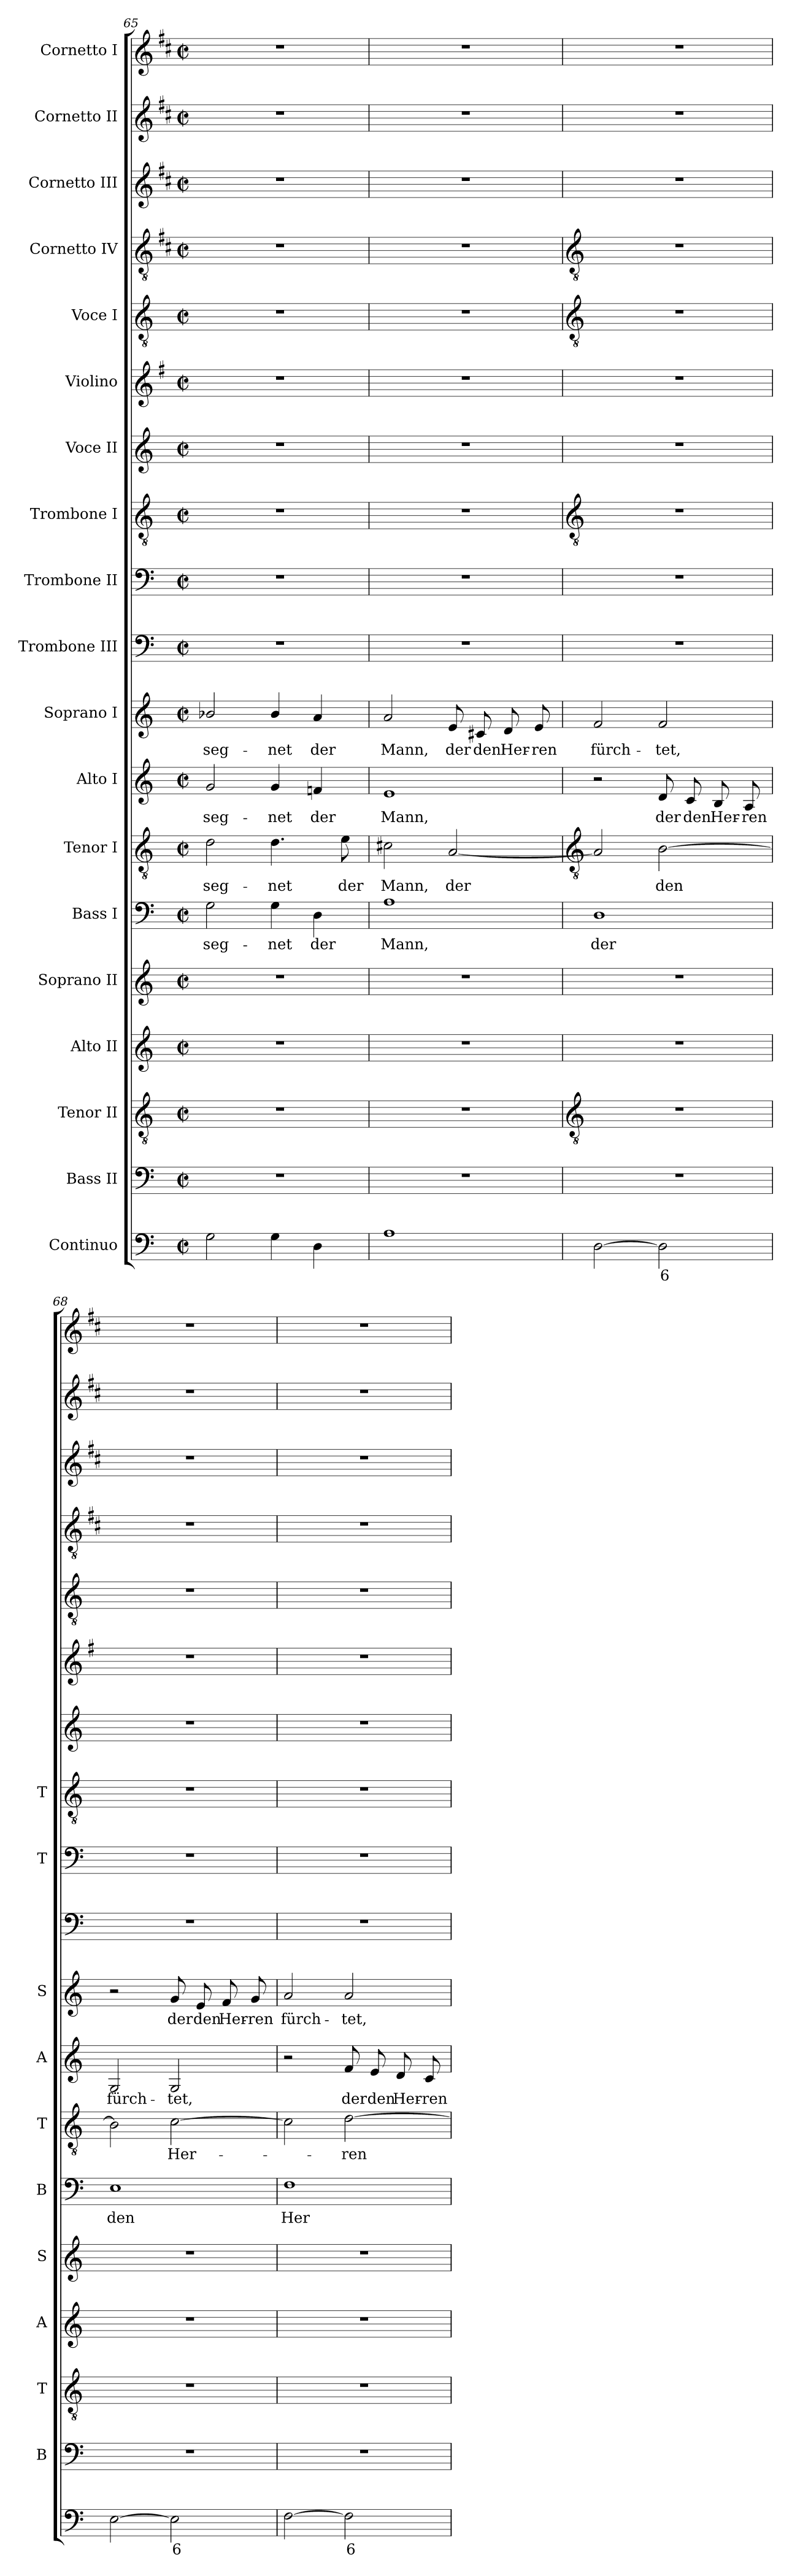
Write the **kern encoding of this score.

**kern	**text	**kern	**kern	**kern	**kern	**kern	**text	**kern	**text	**kern	**text	**kern	**text	**kern	**kern	**kern	**kern	**kern	**kern	**kern	**kern	**kern	**kern
*part19	*part19	*part18	*part17	*part16	*part15	*part14	*part14	*part13	*part13	*part12	*part12	*part11	*part11	*part10	*part9	*part8	*part7	*part6	*part5	*part4	*part3	*part2	*part1
*staff19	*staff19	*staff18	*staff17	*staff16	*staff15	*staff14	*staff14	*staff13	*staff13	*staff12	*staff12	*staff11	*staff11	*staff10	*staff9	*staff8	*staff7	*staff6	*staff5	*staff4	*staff3	*staff2	*staff1
*I"Continuo	*	*I"Bass II	*I"Tenor II	*I"Alto II	*I"Soprano II	*I"Bass I	*	*I"Tenor I	*	*I"Alto I	*	*I"Soprano I	*	*I"Trombone III	*I"Trombone II	*I"Trombone I	*I"Voce II	*I"Violino	*I"Voce I	*I"Cornetto IV	*I"Cornetto III	*I"Cornetto II	*I"Cornetto I
*	*	*I'B	*I'T	*I'A	*I'S	*I'B	*	*I'T	*	*I'A	*	*I'S	*	*	*I'T	*I'T	*	*	*	*	*	*	*
*clefF4	*	*clefF4	*clefGv2	*clefG2	*clefG2	*clefF4	*	*clefGv2	*	*clefG2	*	*clefG2	*	*clefF4	*clefF4	*clefGv2	*clefG2	*clefG2	*clefGv2	*clefGv2	*clefG2	*clefG2	*clefG2
*	*	*	*	*	*	*	*	*	*	*	*	*	*	*	*	*	*	*ITrd4c7	*	*ITrd1c2	*ITrd1c2	*ITrd1c2	*ITrd1c2
*k[]	*	*k[]	*k[]	*k[]	*k[]	*k[]	*	*k[]	*	*k[]	*	*k[]	*	*k[]	*k[]	*k[]	*k[]	*k[]	*k[]	*k[]	*k[]	*k[]	*k[]
*C:	*	*C:	*C:	*C:	*C:	*C:	*	*C:	*	*C:	*	*C:	*	*C:	*C:	*C:	*C:	*C:	*C:	*C:	*C:	*C:	*C:
*M2/2	*	*M2/2	*M2/2	*M2/2	*M2/2	*M2/2	*	*M2/2	*	*M2/2	*	*M2/2	*	*M2/2	*M2/2	*M2/2	*M2/2	*M2/2	*M2/2	*M2/2	*M2/2	*M2/2	*M2/2
*met(c|)	*	*met(c|)	*met(c|)	*met(c|)	*met(c|)	*met(c|)	*	*met(c|)	*	*met(c|)	*	*met(c|)	*	*met(c|)	*met(c|)	*met(c|)	*met(c|)	*met(c|)	*met(c|)	*met(c|)	*met(c|)	*met(c|)	*met(c|)
=65	=65	=65	=65	=65	=65	=65	=65	=65	=65	=65	=65	=65	=65	=65	=65	=65	=65	=65	=65	=65	=65	=65	=65
!	!	!	!	!	!	!	!LO:LY:b	!	!LO:LY:b	!	!LO:LY:b	!	!LO:LY:b	!	!	!	!	!	!	!	!	!	!
2G	.	1r	1r	1r	1r	2G	-seg-	2d	-seg-	2g	-seg-	2b-X/	-seg-	1r	1r	1r	1r	1r	1r	1r	1r	1r	1r
!	!	!	!	!	!	!	!LO:LY:b	!	!LO:LY:b	!	!LO:LY:b	!	!LO:LY:b	!	!	!	!	!	!	!	!	!	!
4G	.	.	.	.	.	4G	-net	4.d	-net	4g	-net	4b-/	-net	.	.	.	.	.	.	.	.	.	.
!	!	!	!	!	!	!	!LO:LY:b	!	!	!	!LO:LY:b	!	!LO:LY:b	!	!	!	!	!	!	!	!	!	!
4D	.	.	.	.	.	4D	der	.	.	4fn	der	4a	der	.	.	.	.	.	.	.	.	.	.
!	!	!	!	!	!	!	!	!	!LO:LY:b	!	!	!	!	!	!	!	!	!	!	!	!	!	!
.	.	.	.	.	.	.	.	8e	der	.	.	.	.	.	.	.	.	.	.	.	.	.	.
!!LO:LB:g=z
=66	=66	=66	=66	=66	=66	=66	=66	=66	=66	=66	=66	=66	=66	=66	=66	=66	=66	=66	=66	=66	=66	=66	=66
!	!	!	!	!	!	!	!LO:LY:b	!	!LO:LY:b	!	!LO:LY:b	!	!LO:LY:b	!	!	!	!	!	!	!	!	!	!
1A	.	1r	1r	1r	1r	1A	Mann,	2c#X	Mann,	1e	Mann,	2a	Mann,	1r	1r	1r	1r	1r	1r	1r	1r	1r	1r
!	!	!	!	!	!	!	!	!	!LO:LY:b	!	!	!	!LO:LY:b	!	!	!	!	!	!	!	!	!	!
.	.	.	.	.	.	.	.	[2A	der	.	.	8e	der	.	.	.	.	.	.	.	.	.	.
!	!	!	!	!	!	!	!	!	!	!	!	!	!LO:LY:b	!	!	!	!	!	!	!	!	!	!
.	.	.	.	.	.	.	.	.	.	.	.	8c#X	den	.	.	.	.	.	.	.	.	.	.
!	!	!	!	!	!	!	!	!	!	!	!	!	!LO:LY:b	!	!	!	!	!	!	!	!	!	!
.	.	.	.	.	.	.	.	.	.	.	.	8d	Her-	.	.	.	.	.	.	.	.	.	.
!	!	!	!	!	!	!	!	!	!	!	!	!	!LO:LY:b	!	!	!	!	!	!	!	!	!	!
.	.	.	.	.	.	.	.	.	.	.	.	8e	-ren	.	.	.	.	.	.	.	.	.	.
!!LO:LB:g=z
=67	=67	=67	=67	=67	=67	=67	=67	=67	=67	=67	=67	=67	=67	=67	=67	=67	=67	=67	=67	=67	=67	=67	=67
*	*	*	*clefGv2	*	*	*	*	*clefGv2	*	*	*	*	*	*	*	*clefGv2	*	*	*clefGv2	*clefGv2	*	*	*
!	!	!	!	!	!	!	!LO:LY:b	!	!	!	!	!	!LO:LY:b	!	!	!	!	!	!	!	!	!	!
[2D	.	1r	1r	1r	1r	1D	der	2A]	.	2r	.	2f	fürch-	1r	1r	1r	1r	1r	1r	1r	1r	1r	1r
!	!LO:LY:b	!	!	!	!	!	!	!	!LO:LY:b	!	!LO:LY:b	!	!LO:LY:b	!	!	!	!	!	!	!	!	!	!
2D]	6	.	.	.	.	.	.	[2B	den	8d	der	2f	-tet,	.	.	.	.	.	.	.	.	.	.
!	!	!	!	!	!	!	!	!	!	!	!LO:LY:b	!	!	!	!	!	!	!	!	!	!	!	!
.	.	.	.	.	.	.	.	.	.	8c	den	.	.	.	.	.	.	.	.	.	.	.	.
!	!	!	!	!	!	!	!	!	!	!	!LO:LY:b	!	!	!	!	!	!	!	!	!	!	!	!
.	.	.	.	.	.	.	.	.	.	8B	Her-	.	.	.	.	.	.	.	.	.	.	.	.
!	!	!	!	!	!	!	!	!	!	!	!LO:LY:b	!	!	!	!	!	!	!	!	!	!	!	!
.	.	.	.	.	.	.	.	.	.	8A	-ren	.	.	.	.	.	.	.	.	.	.	.	.
=68	=68	=68	=68	=68	=68	=68	=68	=68	=68	=68	=68	=68	=68	=68	=68	=68	=68	=68	=68	=68	=68	=68	=68
!	!	!	!	!	!	!	!LO:LY:b	!	!	!	!LO:LY:b	!	!	!	!	!	!	!	!	!	!	!	!
[2E	.	1r	1r	1r	1r	1E	den	2B]	.	2G	fürch-	2r	.	1r	1r	1r	1r	1r	1r	1r	1r	1r	1r
!	!LO:LY:b	!	!	!	!	!	!	!	!LO:LY:b	!	!LO:LY:b	!	!LO:LY:b	!	!	!	!	!	!	!	!	!	!
2E]	6	.	.	.	.	.	.	[2c	Her-	2G	-tet,	8g	der	.	.	.	.	.	.	.	.	.	.
!	!	!	!	!	!	!	!	!	!	!	!	!	!LO:LY:b	!	!	!	!	!	!	!	!	!	!
.	.	.	.	.	.	.	.	.	.	.	.	8e	den	.	.	.	.	.	.	.	.	.	.
!	!	!	!	!	!	!	!	!	!	!	!	!	!LO:LY:b	!	!	!	!	!	!	!	!	!	!
.	.	.	.	.	.	.	.	.	.	.	.	8f	Her-	.	.	.	.	.	.	.	.	.	.
!	!	!	!	!	!	!	!	!	!	!	!	!	!LO:LY:b	!	!	!	!	!	!	!	!	!	!
.	.	.	.	.	.	.	.	.	.	.	.	8g	-ren	.	.	.	.	.	.	.	.	.	.
=69	=69	=69	=69	=69	=69	=69	=69	=69	=69	=69	=69	=69	=69	=69	=69	=69	=69	=69	=69	=69	=69	=69	=69
!	!	!	!	!	!	!	!LO:LY:b	!	!	!	!	!	!LO:LY:b	!	!	!	!	!	!	!	!	!	!
[2F	.	1r	1r	1r	1r	1F	Her-	2c]	.	2r	.	2a	fürch-	1r	1r	1r	1r	1r	1r	1r	1r	1r	1r
!	!LO:LY:b	!	!	!	!	!	!	!	!LO:LY:b	!	!LO:LY:b	!	!LO:LY:b	!	!	!	!	!	!	!	!	!	!
2F]	6	.	.	.	.	.	.	[2d	ren	8f	der	2a	-tet,	.	.	.	.	.	.	.	.	.	.
!	!	!	!	!	!	!	!	!	!	!	!LO:LY:b	!	!	!	!	!	!	!	!	!	!	!	!
.	.	.	.	.	.	.	.	.	.	8e	den	.	.	.	.	.	.	.	.	.	.	.	.
!	!	!	!	!	!	!	!	!	!	!	!LO:LY:b	!	!	!	!	!	!	!	!	!	!	!	!
.	.	.	.	.	.	.	.	.	.	8d	Her-	.	.	.	.	.	.	.	.	.	.	.	.
!	!	!	!	!	!	!	!	!	!	!	!LO:LY:b	!	!	!	!	!	!	!	!	!	!	!	!
.	.	.	.	.	.	.	.	.	.	8c	-ren	.	.	.	.	.	.	.	.	.	.	.	.
=	=	=	=	=	=	=	=	=	=	=	=	=	=	=	=	=	=	=	=	=	=	=	=
*-	*-	*-	*-	*-	*-	*-	*-	*-	*-	*-	*-	*-	*-	*-	*-	*-	*-	*-	*-	*-	*-	*-	*-
